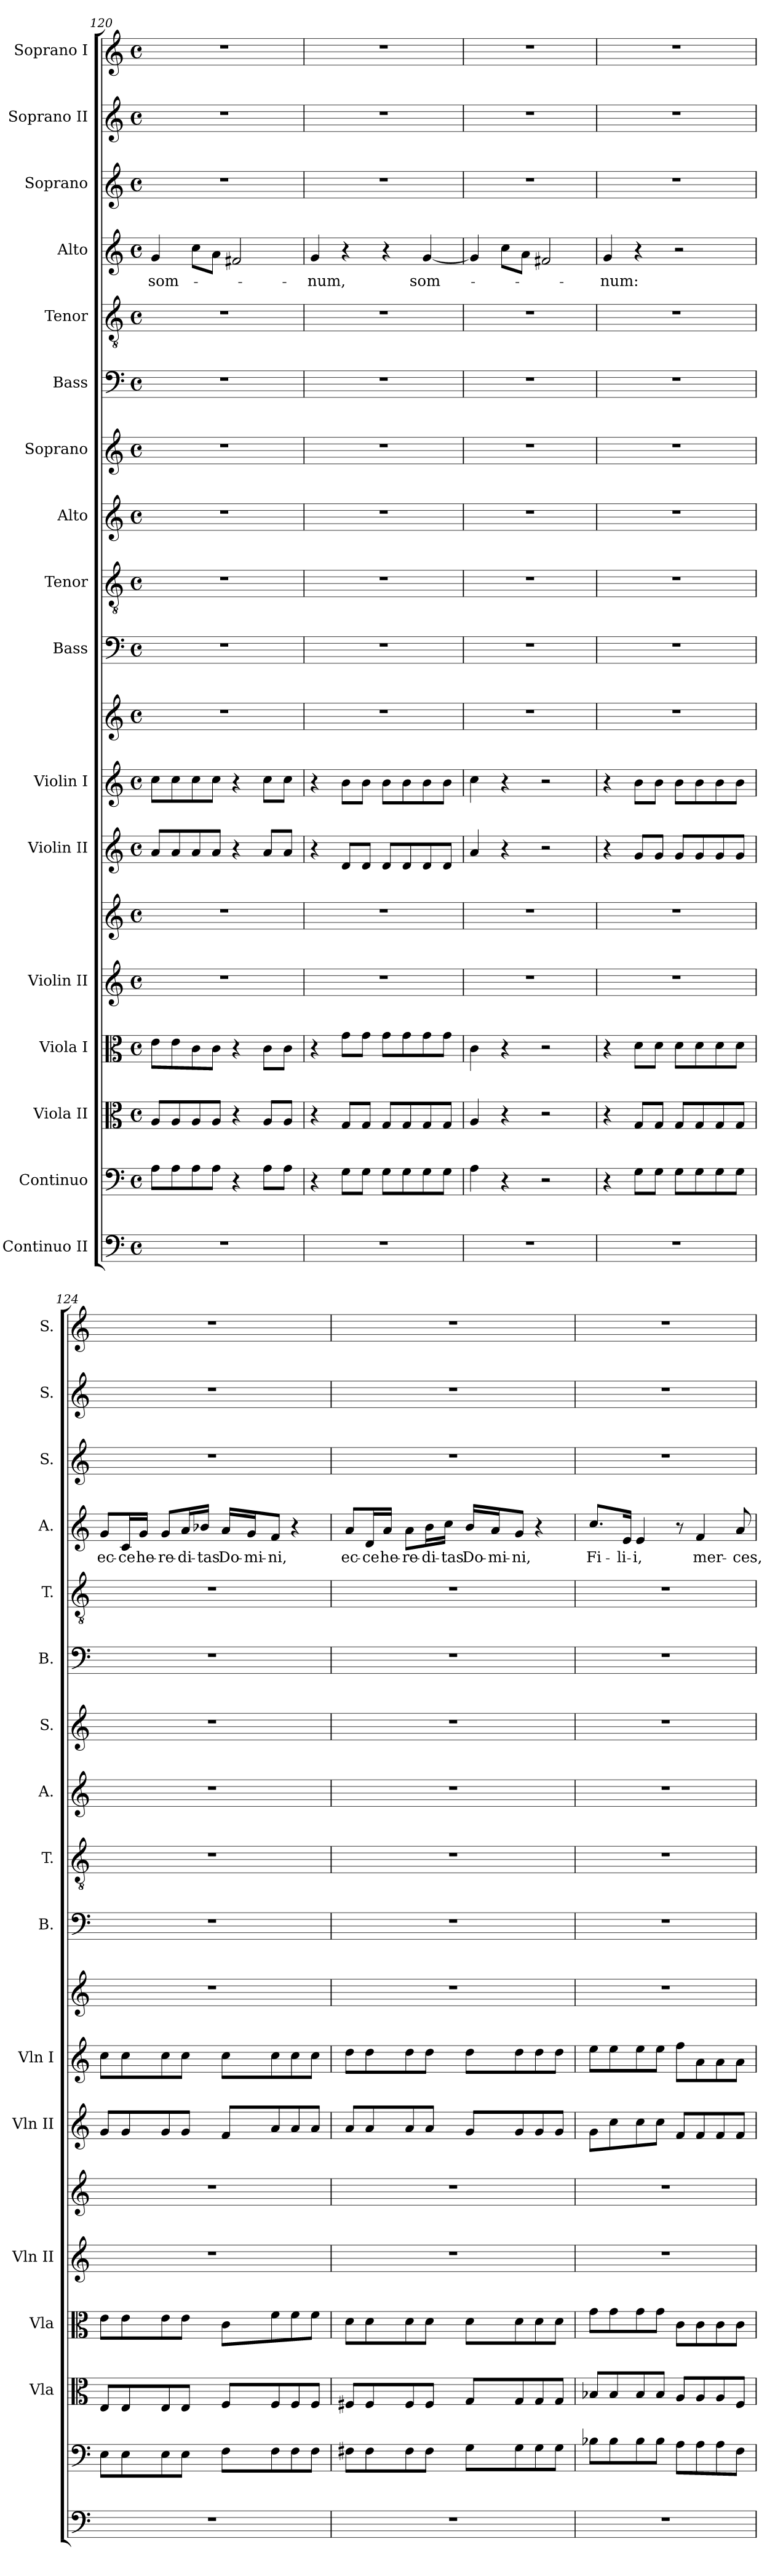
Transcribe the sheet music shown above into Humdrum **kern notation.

**kern	**kern	**kern	**kern	**kern	**kern	**kern	**kern	**kern	**kern	**kern	**kern	**kern	**kern	**kern	**kern	**text	**kern	**kern	**kern
*part17	*part16	*part15	*part14	*part13	*part13	*part12	*part11	*part11	*part10	*part9	*part8	*part7	*part6	*part5	*part4	*part4	*part3	*part2	*part1
*staff19	*staff18	*staff17	*staff16	*staff15	*staff14	*staff13	*staff12	*staff11	*staff10	*staff9	*staff8	*staff7	*staff6	*staff5	*staff4	*staff4	*staff3	*staff2	*staff1
*I"Continuo II	*I"Continuo	*I"Viola II	*I"Viola I	*I"Violin II	*	*I"Violin II	*I"Violin I	*	*I"Bass	*I"Tenor	*I"Alto	*I"Soprano	*I"Bass	*I"Tenor	*I"Alto	*	*I"Soprano	*I"Soprano II	*I"Soprano I
*	*	*I'Vla	*I'Vla	*I'Vln II	*	*I'Vln II	*I'Vln I	*	*I'B.	*I'T.	*I'A.	*I'S.	*I'B.	*I'T.	*I'A.	*	*I'S.	*I'S.	*I'S.
*clefF4	*clefF4	*clefC3	*clefC3	*clefG2	*clefG2	*clefG2	*clefG2	*clefG2	*clefF4	*clefGv2	*clefG2	*clefG2	*clefF4	*clefGv2	*clefG2	*	*clefG2	*clefG2	*clefG2
*	*	*	*	*	*	*	*	*	*	*ITrd7c12	*	*	*	*ITrd7c12	*	*	*	*	*
*k[]	*k[]	*k[]	*k[]	*k[]	*k[]	*k[]	*k[]	*k[]	*k[]	*k[]	*k[]	*k[]	*k[]	*k[]	*k[]	*	*k[]	*k[]	*k[]
*C:	*C:	*C:	*C:	*C:	*C:	*C:	*C:	*C:	*C:	*C:	*C:	*C:	*C:	*C:	*C:	*	*C:	*C:	*C:
*M4/4	*M4/4	*M4/4	*M4/4	*M4/4	*M4/4	*M4/4	*M4/4	*M4/4	*M4/4	*M4/4	*M4/4	*M4/4	*M4/4	*M4/4	*M4/4	*	*M4/4	*M4/4	*M4/4
*met(c)	*met(c)	*met(c)	*met(c)	*met(c)	*met(c)	*met(c)	*met(c)	*met(c)	*met(c)	*met(c)	*met(c)	*met(c)	*met(c)	*met(c)	*met(c)	*	*met(c)	*met(c)	*met(c)
=120	=120	=120	=120	=120	=120	=120	=120	=120	=120	=120	=120	=120	=120	=120	=120	=120	=120	=120	=120
!	!	!	!	!	!	!	!	!	!	!	!	!	!	!	!	!LO:LY:b	!	!	!
1r	8A\L	8A/L	8e\L	1r	1r	8a/L	8cc\L	1r	1r	1r	1r	1r	1r	1r	4g/	som-	1r	1r	1r
.	8A\	8A/	8e\	.	.	8a/	8cc\	.	.	.	.	.	.	.	.	.	.	.	.
.	8A\	8A/	8c\	.	.	8a/	8cc\	.	.	.	.	.	.	.	8cc\L	.	.	.	.
.	8A\J	8A/J	8c\J	.	.	8a/J	8cc\J	.	.	.	.	.	.	.	8a\J	.	.	.	.
.	4r	4r	4r	.	.	4r	4r	.	.	.	.	.	.	.	2f#X/	.	.	.	.
.	8A\L	8A/L	8c\L	.	.	8a/L	8cc\L	.	.	.	.	.	.	.	.	.	.	.	.
.	8A\J	8A/J	8c\J	.	.	8a/J	8cc\J	.	.	.	.	.	.	.	.	.	.	.	.
!!LO:PB:g=z
=121	=121	=121	=121	=121	=121	=121	=121	=121	=121	=121	=121	=121	=121	=121	=121	=121	=121	=121	=121
!	!	!	!	!	!	!	!	!	!	!	!	!	!	!	!	!LO:LY:b	!	!	!
1r	4r	4r	4r	1r	1r	4r	4r	1r	1r	1r	1r	1r	1r	1r	4g/	-num,	1r	1r	1r
.	8G\L	8G/L	8g\L	.	.	8d/L	8b\L	.	.	.	.	.	.	.	4r	.	.	.	.
.	8G\J	8G/J	8g\J	.	.	8d/J	8b\J	.	.	.	.	.	.	.	.	.	.	.	.
.	8G\L	8G/L	8g\L	.	.	8d/L	8b\L	.	.	.	.	.	.	.	4r	.	.	.	.
.	8G\	8G/	8g\	.	.	8d/	8b\	.	.	.	.	.	.	.	.	.	.	.	.
!	!	!	!	!	!	!	!	!	!	!	!	!	!	!	!	!LO:LY:b	!	!	!
.	8G\	8G/	8g\	.	.	8d/	8b\	.	.	.	.	.	.	.	[4g/	som-	.	.	.
.	8G\J	8G/J	8g\J	.	.	8d/J	8b\J	.	.	.	.	.	.	.	.	.	.	.	.
=122	=122	=122	=122	=122	=122	=122	=122	=122	=122	=122	=122	=122	=122	=122	=122	=122	=122	=122	=122
1r	4A\	4A/	4c\	1r	1r	4a/	4cc\	1r	1r	1r	1r	1r	1r	1r	4g/]	.	1r	1r	1r
.	4r	4r	4r	.	.	4r	4r	.	.	.	.	.	.	.	8cc\L	.	.	.	.
.	.	.	.	.	.	.	.	.	.	.	.	.	.	.	8a\J	.	.	.	.
.	2r	2r	2r	.	.	2r	2r	.	.	.	.	.	.	.	2f#X/	.	.	.	.
=123	=123	=123	=123	=123	=123	=123	=123	=123	=123	=123	=123	=123	=123	=123	=123	=123	=123	=123	=123
!	!	!	!	!	!	!	!	!	!	!	!	!	!	!	!	!LO:LY:b	!	!	!
1r	4r	4r	4r	1r	1r	4r	4r	1r	1r	1r	1r	1r	1r	1r	4g/	-num:	1r	1r	1r
.	8G\L	8G/L	8d\L	.	.	8g/L	8b\L	.	.	.	.	.	.	.	4r	.	.	.	.
.	8G\J	8G/J	8d\J	.	.	8g/J	8b\J	.	.	.	.	.	.	.	.	.	.	.	.
.	8G\L	8G/L	8d\L	.	.	8g/L	8b\L	.	.	.	.	.	.	.	2r	.	.	.	.
.	8G\	8G/	8d\	.	.	8g/	8b\	.	.	.	.	.	.	.	.	.	.	.	.
.	8G\	8G/	8d\	.	.	8g/	8b\	.	.	.	.	.	.	.	.	.	.	.	.
.	8G\J	8G/J	8d\J	.	.	8g/J	8b\J	.	.	.	.	.	.	.	.	.	.	.	.
=124	=124	=124	=124	=124	=124	=124	=124	=124	=124	=124	=124	=124	=124	=124	=124	=124	=124	=124	=124
!	!	!	!	!	!	!	!	!	!	!	!	!	!	!	!	!LO:LY:b	!	!	!
1r	8E\L	8E/L	8e\L	1r	1r	8g/L	8cc\L	1r	1r	1r	1r	1r	1r	1r	8g/L	ec-	1r	1r	1r
!	!	!	!	!	!	!	!	!	!	!	!	!	!	!	!	!LO:LY:b	!	!	!
.	8E\	8E/	8e\	.	.	8g/	8cc\	.	.	.	.	.	.	.	16c/L	-ce	.	.	.
!	!	!	!	!	!	!	!	!	!	!	!	!	!	!	!	!LO:LY:b	!	!	!
.	.	.	.	.	.	.	.	.	.	.	.	.	.	.	16g/JJ	he-	.	.	.
!	!	!	!	!	!	!	!	!	!	!	!	!	!	!	!	!LO:LY:b	!	!	!
.	8E\	8E/	8e\	.	.	8g/	8cc\	.	.	.	.	.	.	.	8g/L	-re-	.	.	.
!	!	!	!	!	!	!	!	!	!	!	!	!	!	!	!	!LO:LY:b	!	!	!
.	8E\J	8E/J	8e\J	.	.	8g/J	8cc\J	.	.	.	.	.	.	.	16a/L	-di-	.	.	.
!	!	!	!	!	!	!	!	!	!	!	!	!	!	!	!	!LO:LY:b	!	!	!
.	.	.	.	.	.	.	.	.	.	.	.	.	.	.	16b-X/JJ	-tas	.	.	.
!	!	!	!	!	!	!	!	!	!	!	!	!	!	!	!	!LO:LY:b	!	!	!
.	8F\L	8F/L	8c\L	.	.	8f/L	8cc\L	.	.	.	.	.	.	.	16a/LL	Do-	.	.	.
!	!	!	!	!	!	!	!	!	!	!	!	!	!	!	!	!LO:LY:b	!	!	!
.	.	.	.	.	.	.	.	.	.	.	.	.	.	.	16g/J	-mi-	.	.	.
!	!	!	!	!	!	!	!	!	!	!	!	!	!	!	!	!LO:LY:b	!	!	!
.	8F\	8F/	8f\	.	.	8a/	8cc\	.	.	.	.	.	.	.	8f/J	-ni,	.	.	.
.	8F\	8F/	8f\	.	.	8a/	8cc\	.	.	.	.	.	.	.	4r	.	.	.	.
.	8F\J	8F/J	8f\J	.	.	8a/J	8cc\J	.	.	.	.	.	.	.	.	.	.	.	.
=125	=125	=125	=125	=125	=125	=125	=125	=125	=125	=125	=125	=125	=125	=125	=125	=125	=125	=125	=125
!	!	!	!	!	!	!	!	!	!	!	!	!	!	!	!	!LO:LY:b	!	!	!
1r	8F#X\L	8F#X/L	8d\L	1r	1r	8a/L	8dd\L	1r	1r	1r	1r	1r	1r	1r	8a/L	ec-	1r	1r	1r
!	!	!	!	!	!	!	!	!	!	!	!	!	!	!	!	!LO:LY:b	!	!	!
.	8F#\	8F#/	8d\	.	.	8a/	8dd\	.	.	.	.	.	.	.	16d/L	-ce	.	.	.
!	!	!	!	!	!	!	!	!	!	!	!	!	!	!	!	!LO:LY:b	!	!	!
.	.	.	.	.	.	.	.	.	.	.	.	.	.	.	16a/JJ	he-	.	.	.
!	!	!	!	!	!	!	!	!	!	!	!	!	!	!	!	!LO:LY:b	!	!	!
.	8F#\	8F#/	8d\	.	.	8a/	8dd\	.	.	.	.	.	.	.	8a\L	-re-	.	.	.
!	!	!	!	!	!	!	!	!	!	!	!	!	!	!	!	!LO:LY:b	!	!	!
.	8F#\J	8F#/J	8d\J	.	.	8a/J	8dd\J	.	.	.	.	.	.	.	16b\L	-di-	.	.	.
!	!	!	!	!	!	!	!	!	!	!	!	!	!	!	!	!LO:LY:b	!	!	!
.	.	.	.	.	.	.	.	.	.	.	.	.	.	.	16cc\JJ	-tas	.	.	.
!	!	!	!	!	!	!	!	!	!	!	!	!	!	!	!	!LO:LY:b	!	!	!
.	8G\L	8G/L	8d\L	.	.	8g/L	8dd\L	.	.	.	.	.	.	.	16b/LL	Do-	.	.	.
!	!	!	!	!	!	!	!	!	!	!	!	!	!	!	!	!LO:LY:b	!	!	!
.	.	.	.	.	.	.	.	.	.	.	.	.	.	.	16a/J	-mi-	.	.	.
!	!	!	!	!	!	!	!	!	!	!	!	!	!	!	!	!LO:LY:b	!	!	!
.	8G\	8G/	8d\	.	.	8g/	8dd\	.	.	.	.	.	.	.	8g/J	-ni,	.	.	.
.	8G\	8G/	8d\	.	.	8g/	8dd\	.	.	.	.	.	.	.	4r	.	.	.	.
.	8G\J	8G/J	8d\J	.	.	8g/J	8dd\J	.	.	.	.	.	.	.	.	.	.	.	.
!!LO:PB:g=z
=126	=126	=126	=126	=126	=126	=126	=126	=126	=126	=126	=126	=126	=126	=126	=126	=126	=126	=126	=126
!	!	!	!	!	!	!	!	!	!	!	!	!	!	!	!	!LO:LY:b	!	!	!
1r	8B-X\L	8B-X/L	8g\L	1r	1r	8g\L	8ee\L	1r	1r	1r	1r	1r	1r	1r	8.cc/L	Fi-	1r	1r	1r
.	8B-\	8B-/	8g\	.	.	8cc\	8ee\	.	.	.	.	.	.	.	.	.	.	.	.
!	!	!	!	!	!	!	!	!	!	!	!	!	!	!	!	!LO:LY:b	!	!	!
.	.	.	.	.	.	.	.	.	.	.	.	.	.	.	16e/Jk	-li-	.	.	.
!	!	!	!	!	!	!	!	!	!	!	!	!	!	!	!	!LO:LY:b	!	!	!
.	8B-\	8B-/	8g\	.	.	8cc\	8ee\	.	.	.	.	.	.	.	4e/	-i,	.	.	.
.	8B-\J	8B-/J	8g\J	.	.	8cc\J	8ee\J	.	.	.	.	.	.	.	.	.	.	.	.
.	8A\L	8A/L	8c\L	.	.	8f/L	8ff\L	.	.	.	.	.	.	.	8r	.	.	.	.
!	!	!	!	!	!	!	!	!	!	!	!	!	!	!	!	!LO:LY:b	!	!	!
.	8A\	8A/	8c\	.	.	8f/	8a\	.	.	.	.	.	.	.	4f/	mer-	.	.	.
.	8A\	8A/	8c\	.	.	8f/	8a\	.	.	.	.	.	.	.	.	.	.	.	.
!	!	!	!	!	!	!	!	!	!	!	!	!	!	!	!	!LO:LY:b	!	!	!
.	8F\J	8F/J	8c\J	.	.	8f/J	8a\J	.	.	.	.	.	.	.	8a/	-ces,	.	.	.
=	=	=	=	=	=	=	=	=	=	=	=	=	=	=	=	=	=	=	=
*-	*-	*-	*-	*-	*-	*-	*-	*-	*-	*-	*-	*-	*-	*-	*-	*-	*-	*-	*-
